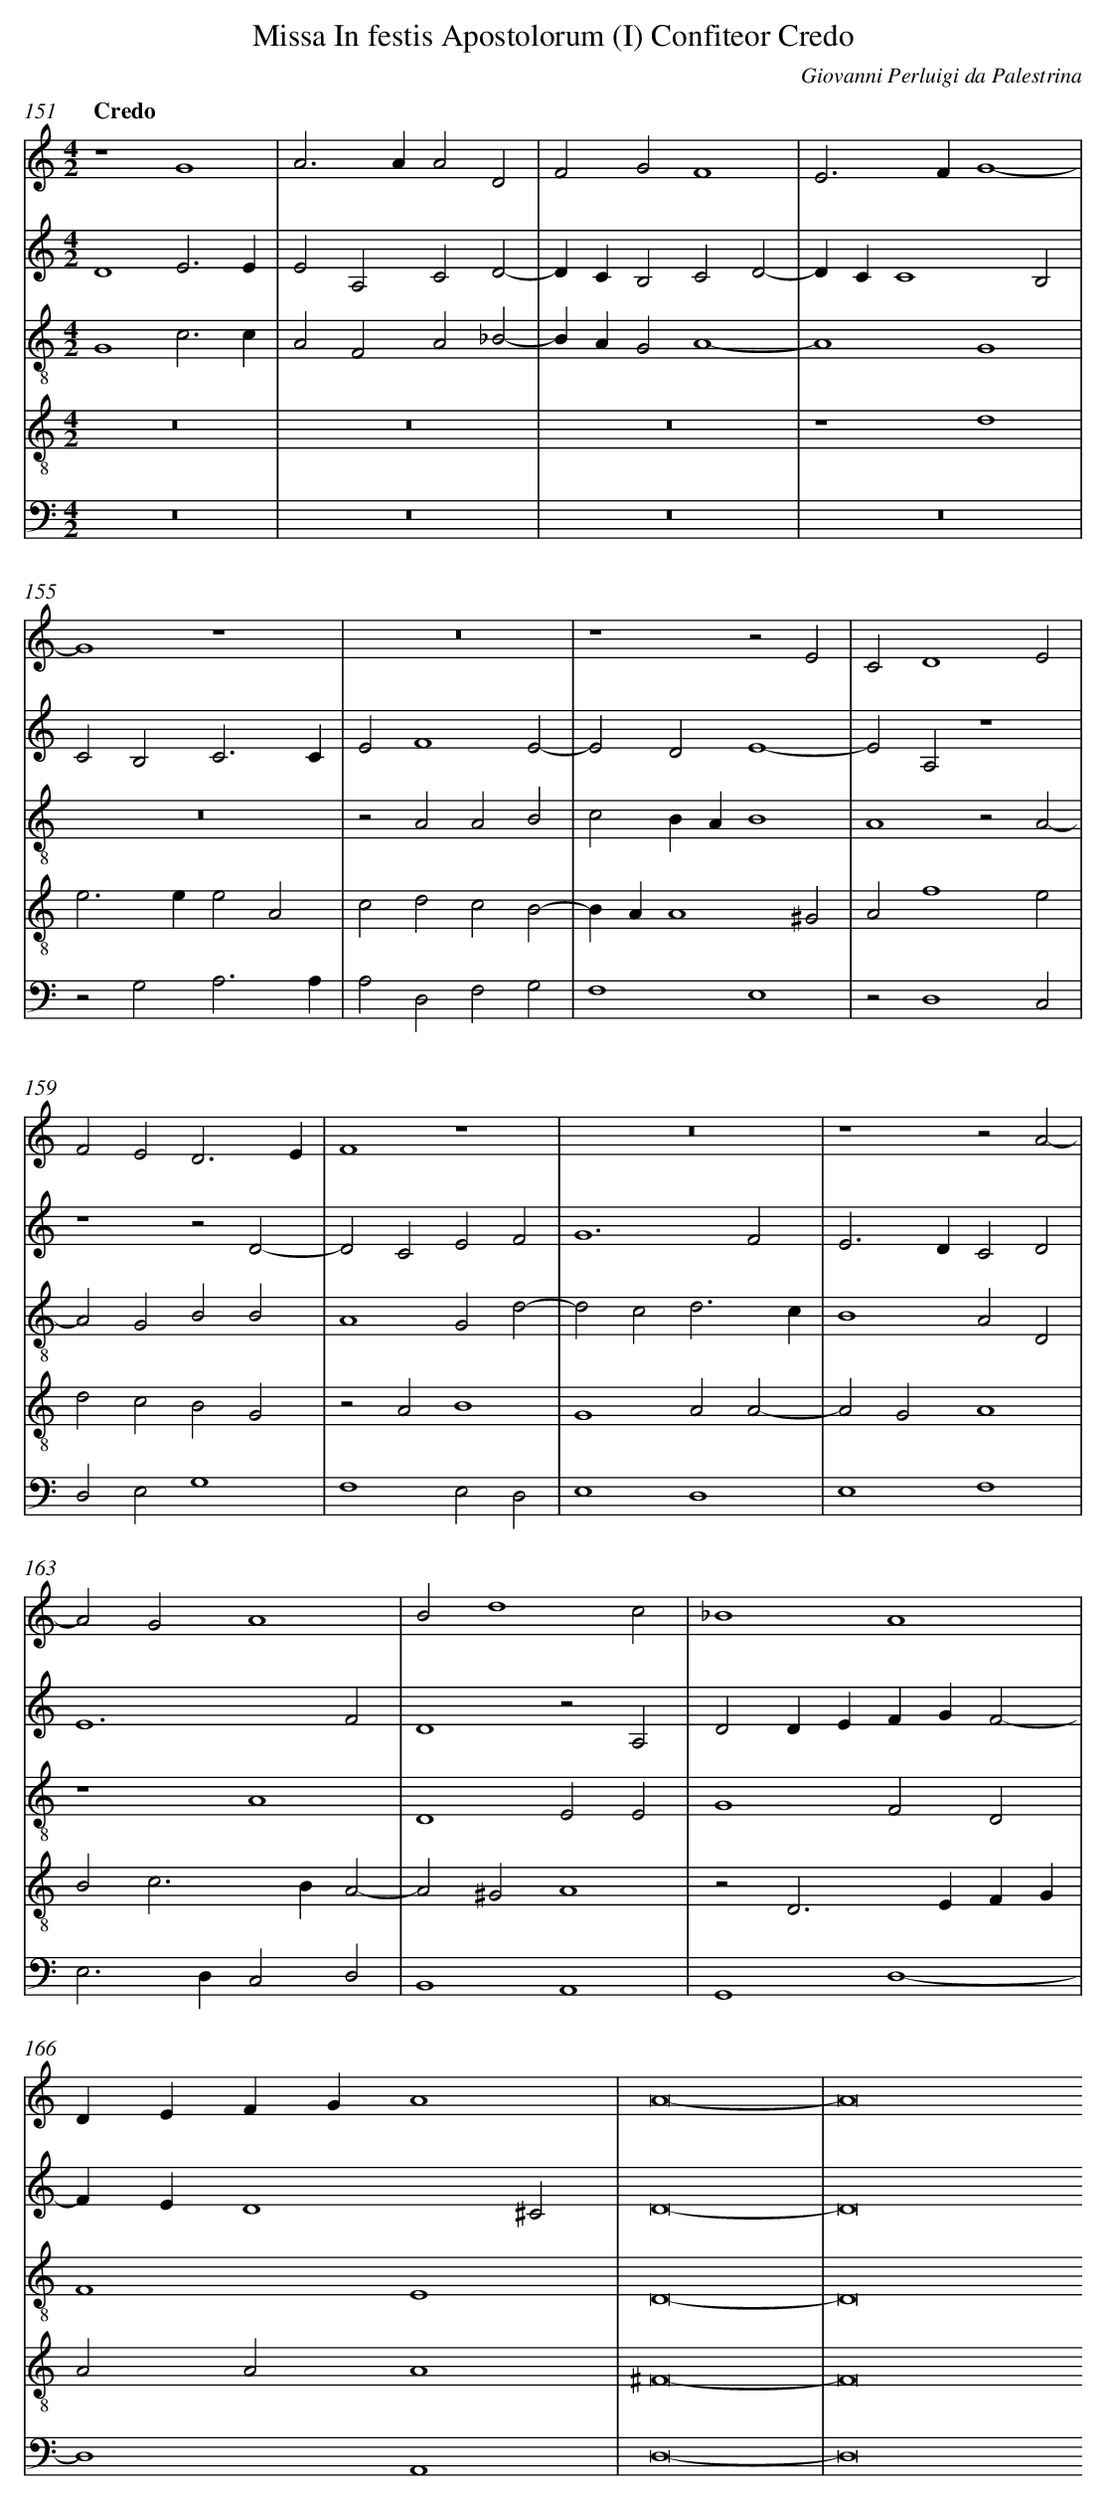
X:1
T: Missa In festis Apostolorum (I) Confiteor Credo
C: Giovanni Perluigi da Palestrina
L: 1/4
M: 4/2
Q: "Credo"
V: 1 clef=treble
V: 2 clef=treble
V: 3 clef=treble-8
V: 4 clef=treble-8
V: 5 clef=bass
K: C
[V:1] z4G4 |
[V:2] D4E3E |
[V:3] G4c3c |
[V:4] z8 |
[V:5] z8 |
[V:1] A2>A2A2D2 |
[V:2] E2A,2C2D2- |
[V:3] A2F2A2_B2- |
[V:4] z8 |
[V:5] z8 |
[V:1] F2G2F4 |
[V:2] DCB,2C2D2- |
[V:3] BAG2A4- |
[V:4] z8 |
[V:5] z8 |
[V:1] E2>F2G4- |
[V:2] DCC4B,2 |
[V:3] A4G4 |
[V:4] z4d4 |
[V:5] z8 |
[V:1] G4z4 |
[V:2] C2B,2C3C |
[V:3] z8 |
[V:4] e2>e2e2A2 |
[V:5] z2G,2A,3A, |
[V:1] z8 |
[V:2] E2F4E2- |
[V:3] z2A2A2B2 |
[V:4] c2d2c2B2- |
[V:5] A,2D,2F,2G,2 |
[V:1] z4z2E2 |
[V:2] E2D2E4- |
[V:3] c2BAB4 |
[V:4] BAA4^G2 |
[V:5] F,4E,4 |
[V:1] C2D4E2 |
[V:2] E2A,2z4 |
[V:3] A4z2A2- |
[V:4] A2f4e2 |
[V:5] z2D,4C,2 |
[V:1] F2E2D3E |
[V:2] z4z2D2- |
[V:3] A2G2B2B2 |
[V:4] d2c2B2G2 |
[V:5] D,2E,2G,4 |
[V:1] F4z4 |
[V:2] D2C2E2F2 |
[V:3] A4G2d2- |
[V:4] z2A2B4 |
[V:5] F,4E,2D,2 |
[V:1] z8 |
[V:2] G6F2 |
[V:3] d2c2d3c |
[V:4] G4A2A2- |
[V:5] E,4D,4 |
[V:1] z4z2A2- |
[V:2] E2>D2C2D2 |
[V:3] B4A2D2 |
[V:4] A2G2A4 |
[V:5] E,4F,4 |
[V:1] A2G2A4 |
[V:2] E6F2 |
[V:3] z4A4 |
[V:4] B2c2>B2A2- |
[V:5] E,2>D,2C,2D,2 |
[V:1] B2d4c2 |
[V:2] D4z2A,2 |
[V:3] D4E2E2 |
[V:4] A2^G2A4 |
[V:5] B,,4A,,4 |
[V:1] _B4A4 |
[V:2] D2DEFGF2- |
[V:3] G4F2D2 |
[V:4] z2D2>E2FG |
[V:5] G,,4D,4- |
[V:1] DEFGA4 |
[V:2] FED4^C2 |
[V:3] F4E4 |
[V:4] A2A2A4 |
[V:5] D,4A,,4 |
[V:1] A8- |
[V:2] D8- |
[V:3] D8- |
[V:4] ^F8- |
[V:5] D,8- |
[V:1] A8
[V:2] D8
[V:3] D8
[V:4] F8
[V:5] D,8
